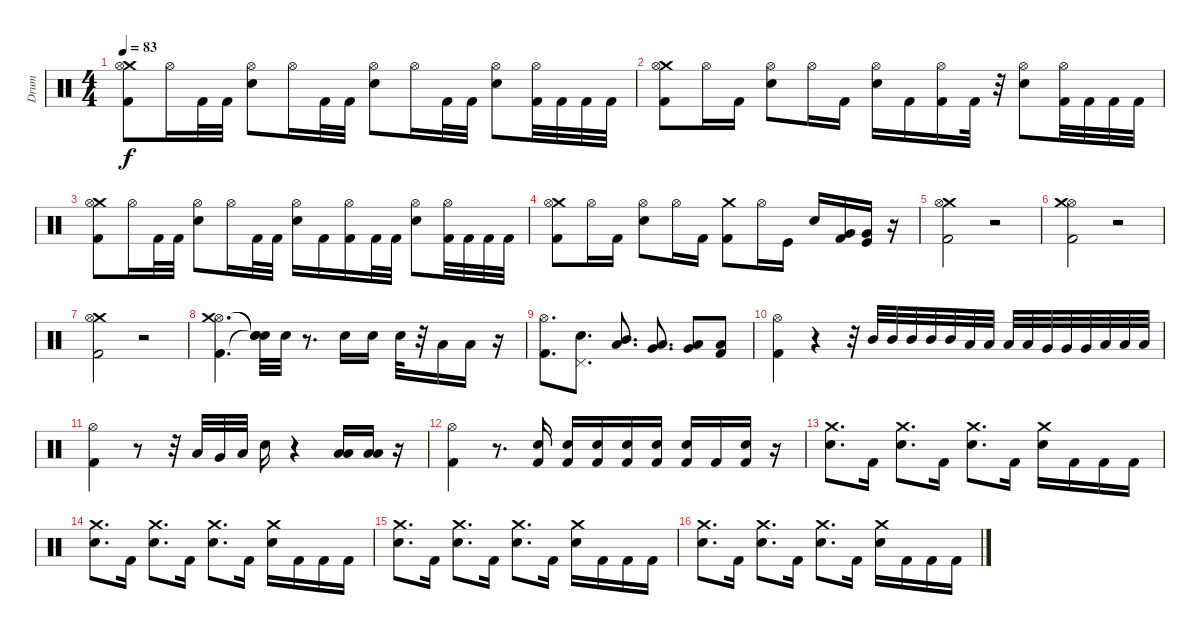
\track ("Drum" "Drum") {instrument percussion}
\staff {score}
\articulation defaults
\ts (4 4)
\tempo 83
\clef neutral
\ks c
("Crash medium (hit)" "Kick (hit) 2" "Hi-Hat (open)").8{dy f} "Hi-Hat (open)".16 "Kick (hit) 2".32 "Kick (hit) 2".32 ("Electric Snare (hit)" "Hi-Hat (open)").8 "Hi-Hat (open)".16 "Kick (hit) 2".32 "Kick (hit) 2".32 ("Electric Snare (hit)" "Hi-Hat (open)").8 "Hi-Hat (open)".16 "Kick (hit) 2".32 "Kick (hit) 2".32 ("Electric Snare (hit)" "Hi-Hat (open)").8 ("Kick (hit) 2" "Hi-Hat (open)").32 "Kick (hit) 2".32 "Kick (hit) 2".32 "Kick (hit) 2".32 |
("Crash medium (hit)" "Kick (hit) 2" "Hi-Hat (open)").8 "Hi-Hat (open)".16 "Kick (hit) 2".16 ("Electric Snare (hit)" "Hi-Hat (open)").8 "Hi-Hat (open)".16 "Kick (hit) 2".16 ("Electric Snare (hit)" "Hi-Hat (open)").16 "Kick (hit) 2".16 ("Kick (hit) 2" "Hi-Hat (open)").16 "Kick (hit) 2".32 r.32 ("Electric Snare (hit)" "Hi-Hat (open)").8 ("Kick (hit) 2" "Hi-Hat (open)").32 "Kick (hit) 2".32 "Kick (hit) 2".32 "Kick (hit) 2".32 |
("Crash medium (hit)" "Kick (hit) 2" "Hi-Hat (open)").8 "Hi-Hat (open)".16 "Kick (hit) 2".32 "Kick (hit) 2".32 ("Electric Snare (hit)" "Hi-Hat (open)").8 "Hi-Hat (open)".16 "Kick (hit) 2".32 "Kick (hit) 2".32 ("Electric Snare (hit)" "Hi-Hat (open)").16 "Kick (hit) 2".16 ("Kick (hit) 2" "Hi-Hat (open)").16 "Kick (hit) 2".32 "Kick (hit) 2".32 ("Electric Snare (hit)" "Hi-Hat (open)").8 ("Kick (hit) 2" "Hi-Hat (open)").32 "Kick (hit) 2".32 "Kick (hit) 2".32 "Kick (hit) 2".32 |
("Crash medium (hit)" "Kick (hit) 2" "Hi-Hat (open)").8 "Hi-Hat (open)".16 "Kick (hit) 2".16 ("Electric Snare (hit)" "Hi-Hat (open)").8 "Hi-Hat (open)".16 "Kick (hit) 2".16 ("Crash medium (hit)" "Kick (hit) 2").8 "Hi-Hat (open)".16 "Kick (hit)".16 "Electric Snare (hit)".16 ("Very Low Tom (hit)" "Kick (hit) 2").16 ("Very Low Tom (hit)" "Kick (hit)").16 r.16 |
("Crash medium (hit)" "Hi-Hat (open)" "Kick (hit) 2").2 r.2 |
("Hi-Hat (open)" "Crash medium (hit)" "Kick (hit) 2").2 r.2 |
("Crash medium (hit)" "Hi-Hat (open)" "Kick (hit) 2").2 r.2 |
("Hi-Hat (open)" "Crash medium (hit)" "Kick (hit) 2").4{d} ("Snare (hit)"{t} "Snare (hit)"{t} "Snare (hit)"{t}).32 "Hand Clap (hit)".32 r.8{d} "Electric Snare (hit)".16 "Electric Snare (hit)".16 "Hand Clap (hit)".32 r.32 "Low Tom (hit)".16 "Low Tom (hit)".16 r.16 |
("Hi-Hat (open)" "Kick (hit) 2").8{d} ("Pedal Hi-Hat (hit)" "Electric Snare (hit)").8{d} ("Low Tom (hit)" "Mid Tom (hit)").8{d} ("Very Low Tom (hit)" "Low Tom (hit)").8{d} ("Low Floor Tom (hit)" "Very Low Tom (hit)").8 ("Kick (hit) 2" "Low Floor Tom (hit)").8 |
("Hi-Hat (open)" "Kick (hit) 2").4 r.4 r.32 "Mid Tom (hit)".32{volume 8} "Mid Tom (hit)".32{volume 9} "Mid Tom (hit)".32 "Mid Tom (hit)".32{volume 10} "Mid Tom (hit)".32 "Low Tom (hit)".32{volume 11} "Low Tom (hit)".32 "Low Tom (hit)".32{volume 12} "Low Tom (hit)".32 "Very Low Tom (hit)".32{volume 13} "Very Low Tom (hit)".32 "Very Low Tom (hit)".32{volume 14} "Low Floor Tom (hit)".32 "Low Floor Tom (hit)".32{volume 15} "Low Floor Tom (hit)".32 |
("Hi-Hat (open)" "Kick (hit) 2").4{volume 16} r.8 r.32 "Low Tom (hit)".32 "Very Low Tom (hit)".32 "Low Floor Tom (hit)".32 "Electric Snare (hit)".16 r.4 ("Low Tom (hit)" "Low Floor Tom (hit)").16 ("Low Tom (hit)" "Low Floor Tom (hit)").16 r.16 |
("Hi-Hat (open)" "Kick (hit) 2").4 r.8{d} ("Kick (hit) 2" "Electric Snare (hit)").16 ("Kick (hit) 2" "Electric Snare (hit)").16 ("Kick (hit) 2" "Electric Snare (hit)").16 ("Kick (hit) 2" "Electric Snare (hit)").16 ("Kick (hit) 2" "Electric Snare (hit)").16 ("Kick (hit) 2" "Electric Snare (hit)").16 "Kick (hit) 2".16 ("Kick (hit) 2" "Electric Snare (hit)").16 r.16 |
("Electric Snare (hit)" "Crash medium (hit)").8{d} "Kick (hit) 2".16 ("Electric Snare (hit)" "Crash medium (hit)").8{d} "Kick (hit) 2".16 ("Electric Snare (hit)" "Crash medium (hit)").8{d} "Kick (hit) 2".16 ("Electric Snare (hit)" "Crash medium (hit)").16 "Kick (hit) 2".16 "Kick (hit) 2".16 "Kick (hit) 2".16 |
("Electric Snare (hit)" "Crash medium (hit)").8{d} "Kick (hit) 2".16 ("Electric Snare (hit)" "Crash medium (hit)").8{d} "Kick (hit) 2".16 ("Electric Snare (hit)" "Crash medium (hit)").8{d} "Kick (hit) 2".16 ("Electric Snare (hit)" "Crash medium (hit)").16 "Kick (hit) 2".16 "Kick (hit) 2".16 "Kick (hit) 2".16 |
("Electric Snare (hit)" "Crash medium (hit)").8{d} "Kick (hit) 2".16 ("Electric Snare (hit)" "Crash medium (hit)").8{d} "Kick (hit) 2".16 ("Electric Snare (hit)" "Crash medium (hit)").8{d} "Kick (hit) 2".16 ("Electric Snare (hit)" "Crash medium (hit)").16 "Kick (hit) 2".16 "Kick (hit) 2".16 "Kick (hit) 2".16 |
("Electric Snare (hit)" "Crash medium (hit)").8{d} "Kick (hit) 2".16 ("Electric Snare (hit)" "Crash medium (hit)").8{d} "Kick (hit) 2".16 ("Electric Snare (hit)" "Crash medium (hit)").8{d} "Kick (hit) 2".16 ("Electric Snare (hit)" "Crash medium (hit)").16 "Kick (hit) 2".16 "Kick (hit) 2".16 "Kick (hit) 2".16
